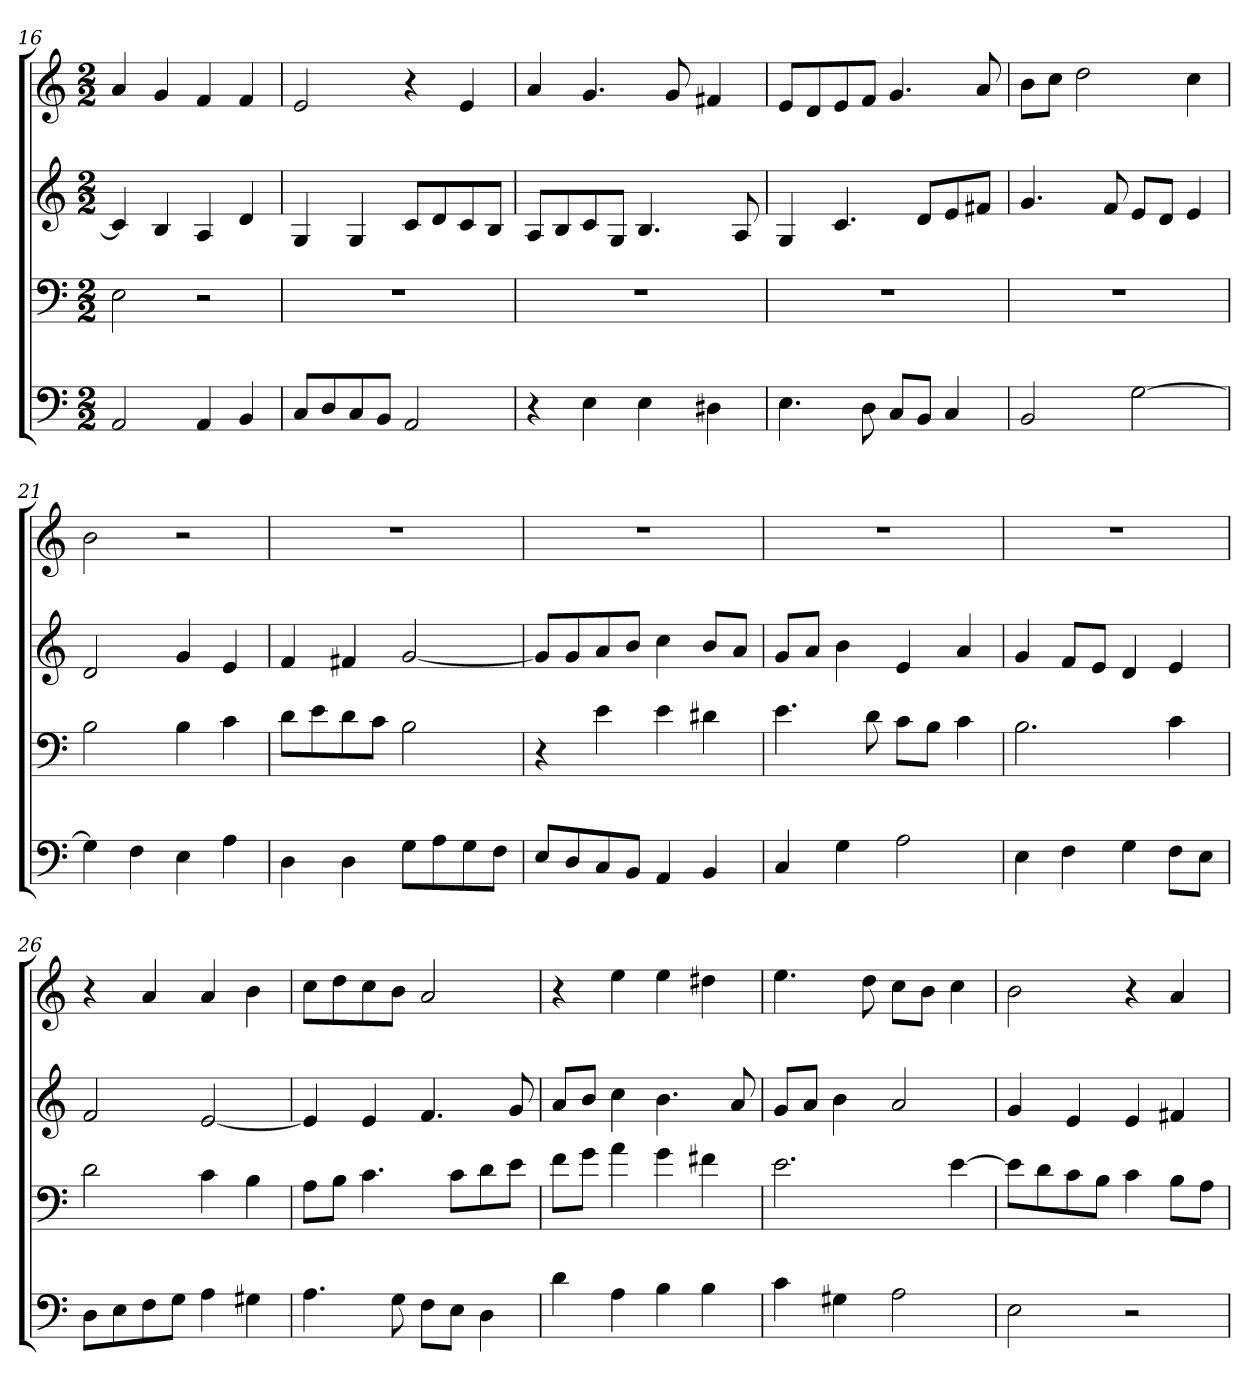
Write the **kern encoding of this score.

**kern	**kern	**kern	**kern
*part4	*part3	*part2	*part1
*staff4	*staff3	*staff2	*staff1
*clefF4	*clefF4	*clefG2	*clefG2
*k[]	*k[]	*k[]	*k[]
*E:phr	*E:phr	*E:phr	*E:phr
*M2/2	*M2/2	*M2/2	*M2/2
=16	=16	=16	=16
2AA	2E	4c]	4a
.	.	4B	4g
4AA	2r	4A	4f
4BB	.	4d	4f
=17	=17	=17	=17
8C/L	1r	4G	2e
8D/	.	.	.
8C/	.	4G	.
8BB/J	.	.	.
2AA	.	8c/L	4r
.	.	8d/	.
.	.	8c/	4e
.	.	8B/J	.
=18	=18	=18	=18
4r	1r	8A/L	4a
.	.	8B/	.
4E	.	8c/	4.g
.	.	8G/J	.
4E	.	4.B	.
.	.	.	8g
4D#X	.	.	4f#X
.	.	8A	.
=19	=19	=19	=19
4.E	1r	4G	8e/L
.	.	.	8d/
.	.	4.c	8e/
8D	.	.	8f/J
8C/L	.	.	4.g
8BB/J	.	8d/L	.
4C	.	8e/	.
.	.	8f#X/J	8a
=20	=20	=20	=20
2BB	1r	4.g	8b\L
.	.	.	8cc\J
.	.	.	2dd
.	.	8f	.
[2G	.	8e/L	.
.	.	8d/J	.
.	.	4e	4cc
=21	=21	=21	=21
4G]	2B	2d	2b
4F	.	.	.
4E	4B	4g	2r
4A	4c	4e	.
=22	=22	=22	=22
4D	8d\L	4f	1r
.	8e\	.	.
4D	8d\	4f#X	.
.	8c\J	.	.
8G\L	2B	[2g	.
8A\	.	.	.
8G\	.	.	.
8F\J	.	.	.
=23	=23	=23	=23
8E/L	4r	8g/L]	1r
8D/	.	8g/	.
8C/	4e	8a/	.
8BB/J	.	8b/J	.
4AA	4e	4cc	.
4BB	4d#X	8b/L	.
.	.	8a/J	.
=24	=24	=24	=24
4C	4.e	8g/L	1r
.	.	8a/J	.
4G	.	4b	.
.	8d	.	.
2A	8c\L	4e	.
.	8B\J	.	.
.	4c	4a	.
=25	=25	=25	=25
4E	2.B	4g	1r
4F	.	8f/L	.
.	.	8e/J	.
4G	.	4d	.
8F\L	4c	4e	.
8E\J	.	.	.
=26	=26	=26	=26
8D\L	2d	2f	4r
8E\	.	.	.
8F\	.	.	4a
8G\J	.	.	.
4A	4c	[2e	4a
4G#X	4B	.	4b
=27	=27	=27	=27
4.A	8A\L	4e]	8cc\L
.	8B\J	.	8dd\
.	4.c	4e	8cc\
8G	.	.	8b\J
8F\L	.	4.f	2a
8E\J	8c\L	.	.
4D	8d\	.	.
.	8e\J	8g	.
=28	=28	=28	=28
4d	8f\L	8a/L	4r
.	8g\J	8b/J	.
4A	4a	4cc	4ee
4B	4g	4.b	4ee
4B	4f#X	.	4dd#X
.	.	8a	.
=29	=29	=29	=29
4c	2.e	8g/L	4.ee
.	.	8a/J	.
4G#X	.	4b	.
.	.	.	8dd
2A	.	2a	8cc\L
.	.	.	8b\J
.	[4e	.	4cc
=30	=30	=30	=30
2E	8e\L]	4g	2b
.	8d\	.	.
.	8c\	4e	.
.	8B\J	.	.
2r	4c	4e	4r
.	8B\L	4f#X	4a
.	8A\J	.	.
=	=	=	=
*-	*-	*-	*-
